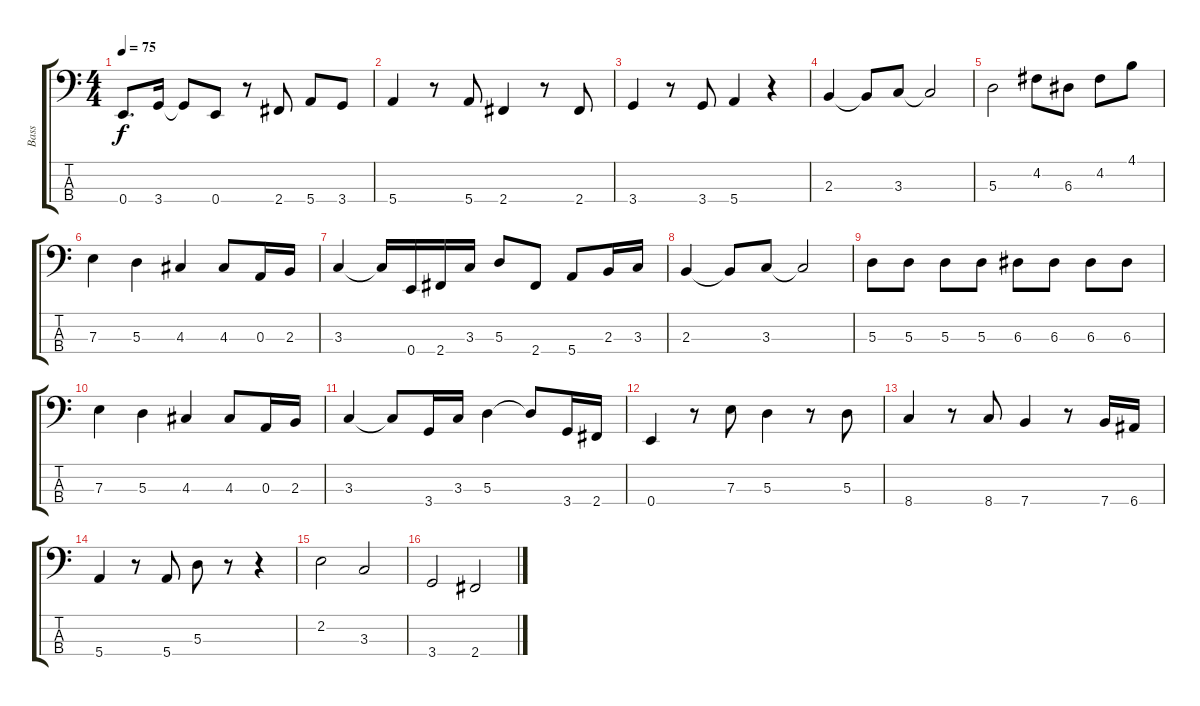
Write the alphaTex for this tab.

\track ("Bass" "Bass") {instrument electricbassfinger}
\staff {score tabs}
\tuning (G2 D2 A1 E1) {hide}
\ts (4 4)
\tempo 75
\clef f4
\ks c
0.4.8{d dy f} 3.4.16 3.4{t}.8 0.4.8 r.8 2.4.8 5.4.8 3.4.8 |
5.4.4 r.8 5.4.8 2.4.4 r.8 2.4.8 |
3.4.4 r.8 3.4.8 5.4.4 r.4 |
2.3.4 2.3{t}.8 3.3.8 3.3{t}.2 |
5.3.2 4.2.8 6.3.8 4.2.8 4.1.8 |
7.3.4 5.3.4 4.3.4 4.3.8 0.3.16 2.3.16 |
3.3.4 3.3{t}.16 0.4.16 2.4.16 3.3.16 5.3.8 2.4.8 5.4.8 2.3.16 3.3.16 |
2.3.4 2.3{t}.8 3.3.8 3.3{t}.2 |
5.3.8 5.3.8 5.3.8 5.3.8 6.3.8 6.3.8 6.3.8 6.3.8 |
7.3.4 5.3.4 4.3.4 4.3.8 0.3.16 2.3.16 |
3.3.4 3.3{t}.8 3.4.16 3.3.16 5.3.4 5.3{t}.8 3.4.16 2.4.16 |
0.4.4 r.8 7.3.8 5.3.4 r.8 5.3.8 |
8.4.4 r.8 8.4.8 7.4.4 r.8 7.4.16 6.4.16 |
5.4.4 r.8 5.4.8 5.3.8 r.8 r.4 |
2.2.2 3.3.2 |
3.4.2 2.4.2
